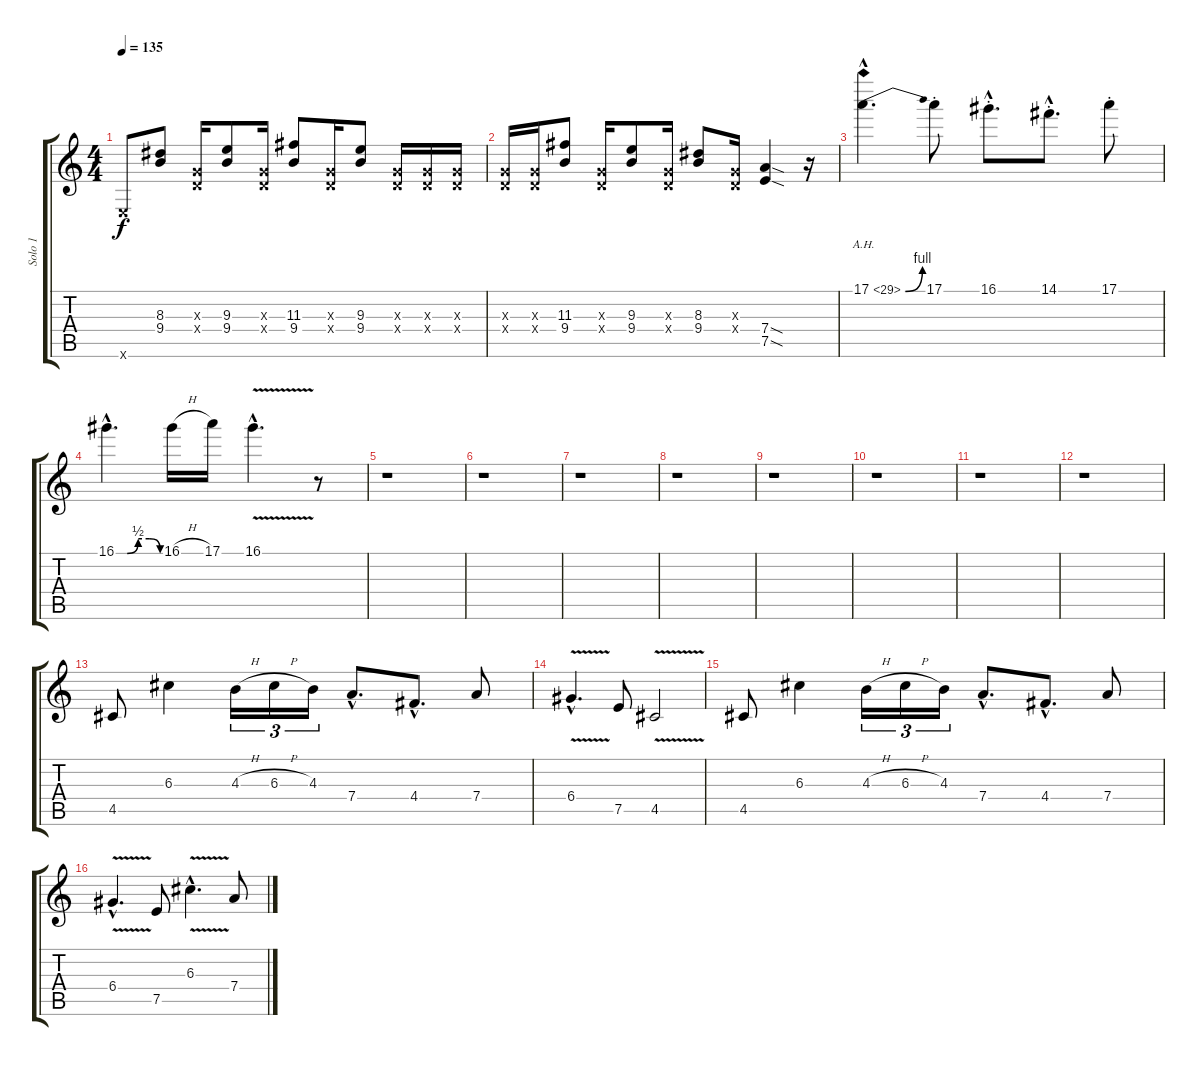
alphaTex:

\track ("Solo 1" "Solo 1") {instrument overdrivenguitar}
\staff {score tabs}
\tuning (E4 B3 G3 D3 A2 E2) {hide}
\ts (4 4)
\tempo 135
\clef g2
\ks c
0.6{x}.8{dy f} (8.3 9.4).8 (0.3{x} 0.4{x}).16 (9.3 9.4).8 (0.3{x} 0.4{x}).16 (11.3 9.4).8 (0.3{x} 0.4{x}).16 (9.3 9.4).8 (0.3{x} 0.4{x}).16 (0.3{x} 0.4{x}).16 (0.3{x} 0.4{x}).16 |
(0.3{x} 0.4{x}).16 (0.3{x} 0.4{x}).16 (11.3 9.4).8 (0.3{x} 0.4{x}).16 (9.3 9.4).8 (0.3{x} 0.4{x}).16 (8.3 9.4).8 (0.3{x} 0.4{x}).16 (7.4{sod} 7.5{sod}).4 r.16 |
17.1{be (bend 0 0 60 4) ah 12 hac}.4{d} 17.1{st}.8 16.1{hac st}.8{d} 14.1{hac st}.8{d} 17.1{st}.8 |
16.1{be (custom 0 0 15 0 30 2 45 2 60 0) hac}.4{d} 16.1{h}.16 17.1.16 16.1{v hac}.4{d} r.8 |
r.1 |
r.1 |
r.1 |
r.1 |
r.1 |
r.1 |
r.1 |
r.1 |
4.5.8 6.3.4 4.3{h}.16{tu (3 2)} 6.3{h}.16{tu (3 2)} 4.3.16{tu (3 2)} 7.4{hac}.8{d} 4.4{hac}.8{d} 7.4.8 |
6.4{v hac}.4{d} 7.5.8 4.5{v}.2 |
4.5.8 6.3.4 4.3{h}.16{tu (3 2)} 6.3{h}.16{tu (3 2)} 4.3.16{tu (3 2)} 7.4{hac}.8{d} 4.4{hac}.8{d} 7.4.8 |
6.4{v hac}.4{d} 7.5.8 6.3{v hac}.4{d} 7.4.8
